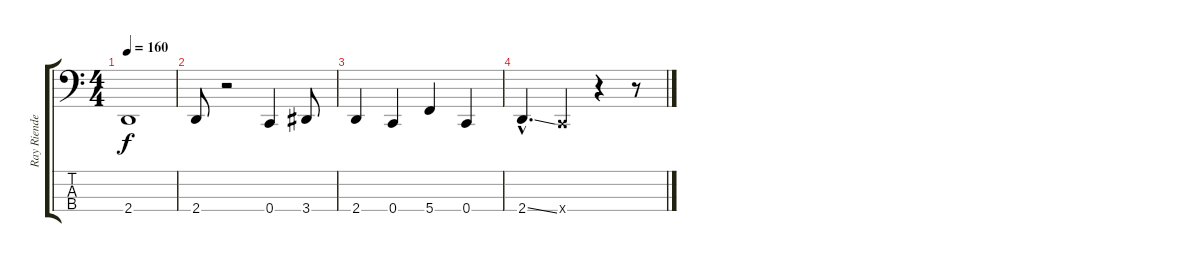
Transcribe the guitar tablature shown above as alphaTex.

\track ("Ray Riendeau" "Ray Riende") {instrument electricbassfinger}
\staff {score tabs}
\tuning (F2 C2 G1 C1) {hide}
\ts (4 4)
\tempo 160
\clef f4
\ks c
2.4.1{dy f} |
2.4.8 r.2 0.4.4 3.4.8 |
2.4.4 0.4.4 5.4.4 0.4.4 |
2.4{ss hac}.4{d} 0.4{x}.4 r.4 r.8
